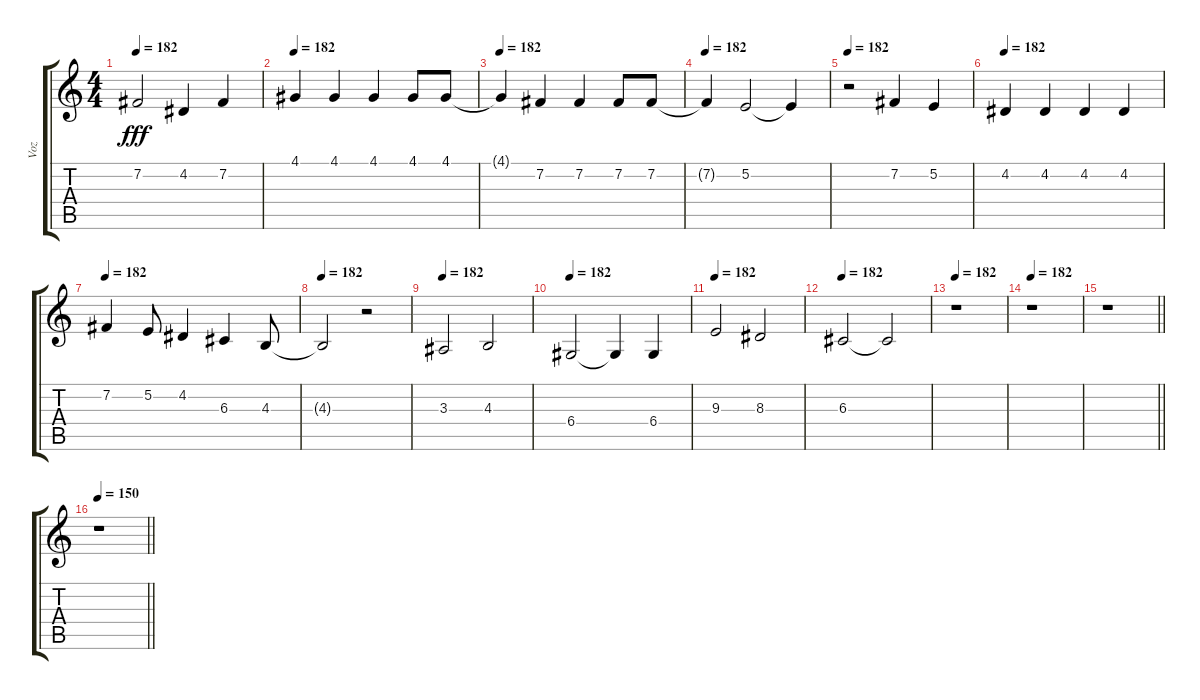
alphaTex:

\track ("Voz" "Voz") {instrument lead1square}
\staff {score tabs}
\tuning (E4 B3 G3 D3 A2 E2) {hide}
\ts (4 4)
\tempo 182
\clef g2
\ks c
7.2{t}.2{dy fff} 4.2.4 7.2.4 |
\tempo 182
4.1.4 4.1.4 4.1.4 4.1.8 4.1.8 |
\tempo 182
4.1{t}.4 7.2.4 7.2.4 7.2.8 7.2.8 |
\tempo 182
7.2{t}.4 5.2.2 5.2{t}.4 |
\tempo 182
r.2 7.2.4 5.2.4 |
\tempo 182
4.2.4 4.2.4 4.2.4 4.2.4 |
\tempo 182
7.2.4 5.2.8 4.2.4 6.3.4 4.3.8 |
\tempo 182
4.3{t}.2 r.2 |
\tempo 182
3.3.2 4.3.2 |
\tempo 182
6.4.2 6.4{t}.4 6.4.4 |
\tempo 182
9.3.2 8.3.2 |
\tempo 182
6.3.2 6.3{t}.2 |
\tempo 182
r.1 |
\tempo 182
r.1 |
\barLineRight lightlight
r.1 |
\tempo 150
\barLineRight lightlight
r.1
